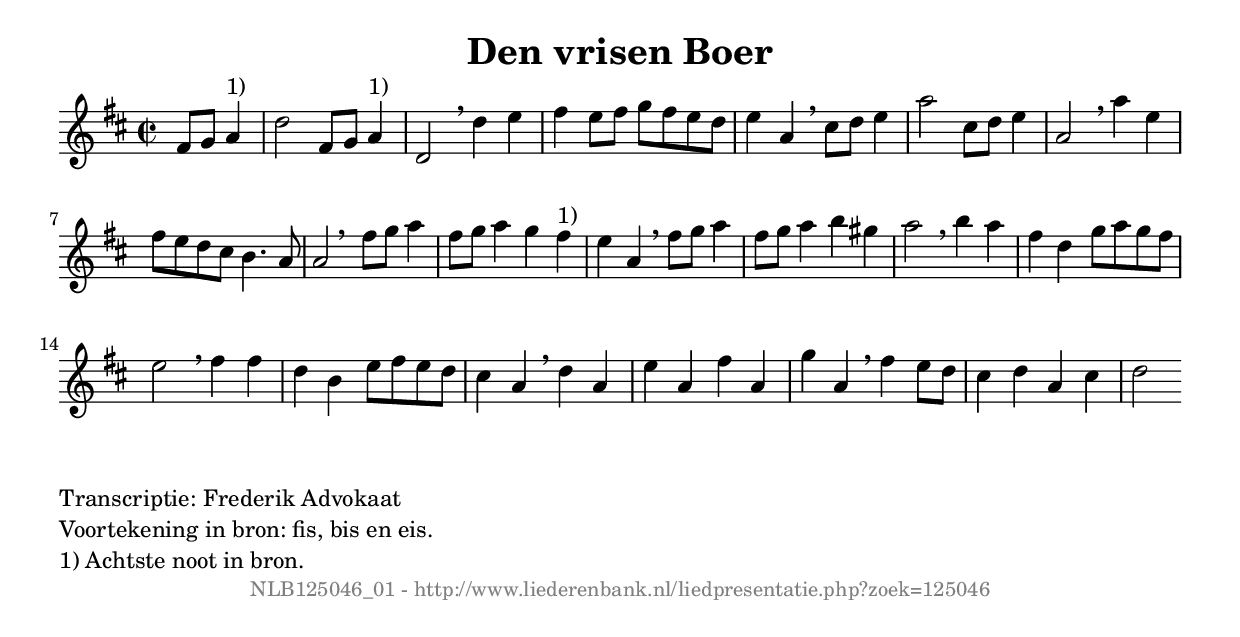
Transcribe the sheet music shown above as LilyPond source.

%
% produced by wce2krn 1.64 (7 June 2014)
%
\version"2.16"
#(append! paper-alist '(("long" . (cons (* 210 mm) (* 2000 mm)))))
#(set-default-paper-size "long")
sb = {\breathe}
mBreak = {\breathe }
bBreak = {\breathe }
x = {\once\override NoteHead #'style = #'cross }
gl=\glissando
itime={\override Staff.TimeSignature #'stencil = ##f }
ficta = {\once\set suggestAccidentals = ##t}
fine = {\once\override Score.RehearsalMark #'self-alignment-X = #1 \mark \markup {\italic{Fine}}}
dc = {\once\override Score.RehearsalMark #'self-alignment-X = #1 \mark \markup {\italic{D.C.}}}
dcf = {\once\override Score.RehearsalMark #'self-alignment-X = #1 \mark \markup {\italic{D.C. al Fine}}}
dcc = {\once\override Score.RehearsalMark #'self-alignment-X = #1 \mark \markup {\italic{D.C. al Coda}}}
ds = {\once\override Score.RehearsalMark #'self-alignment-X = #1 \mark \markup {\italic{D.S.}}}
dsf = {\once\override Score.RehearsalMark #'self-alignment-X = #1 \mark \markup {\italic{D.S. al Fine}}}
dsc = {\once\override Score.RehearsalMark #'self-alignment-X = #1 \mark \markup {\italic{D.S. al Coda}}}
pv = {\set Score.repeatCommands = #'((volta "1"))}
sv = {\set Score.repeatCommands = #'((volta "2"))}
tv = {\set Score.repeatCommands = #'((volta "3"))}
qv = {\set Score.repeatCommands = #'((volta "4"))}
xv = {\set Score.repeatCommands = #'((volta #f))}
\header{ tagline = ""
title = "Den vrisen Boer"
}
\score {{
\key d \major
\relative g'
{
\set melismaBusyProperties = #'()
\partial 32*16
\time 2/2
\tempo 4=120
\override Score.MetronomeMark #'transparent = ##t
\override Score.RehearsalMark #'break-visibility = #(vector #t #t #f)
fis8 g a4^"1)" | d2 fis,8 g a4^"1)" d,2 \sb d'4 e fis e8 fis g fis e d e4 a, \mBreak
cis8 d e4 a2 cis,8 d e4 a,2 \sb a'4 e fis8 e d cis b4. a8 a2 \bar ":|:" \bBreak
fis'8 g a4 fis8 g a4 g4 fis4^"1)" e4 a, \sb fis'8 g a4 fis8 g a4 b gis a2 \mBreak
b4 a fis d g8 a g fis e2 \sb fis4 fis d b e8 fis e d cis4 a \mBreak
d4 a e' a, fis' a, g' a, \sb fis' e8 d cis4 d a cis d2 \bar ":|"
 }}
 \midi { }
 \layout {
            indent = 0.0\cm
}
}
\markup { \wordwrap-string #" 
Transcriptie: Frederik Advokaat

Voortekening in bron: fis, bis en eis.

1) Achtste noot in bron.
"}
\markup { \vspace #0 } \markup { \with-color #grey \fill-line { \center-column { \smaller "NLB125046_01 - http://www.liederenbank.nl/liedpresentatie.php?zoek=125046" } } }
